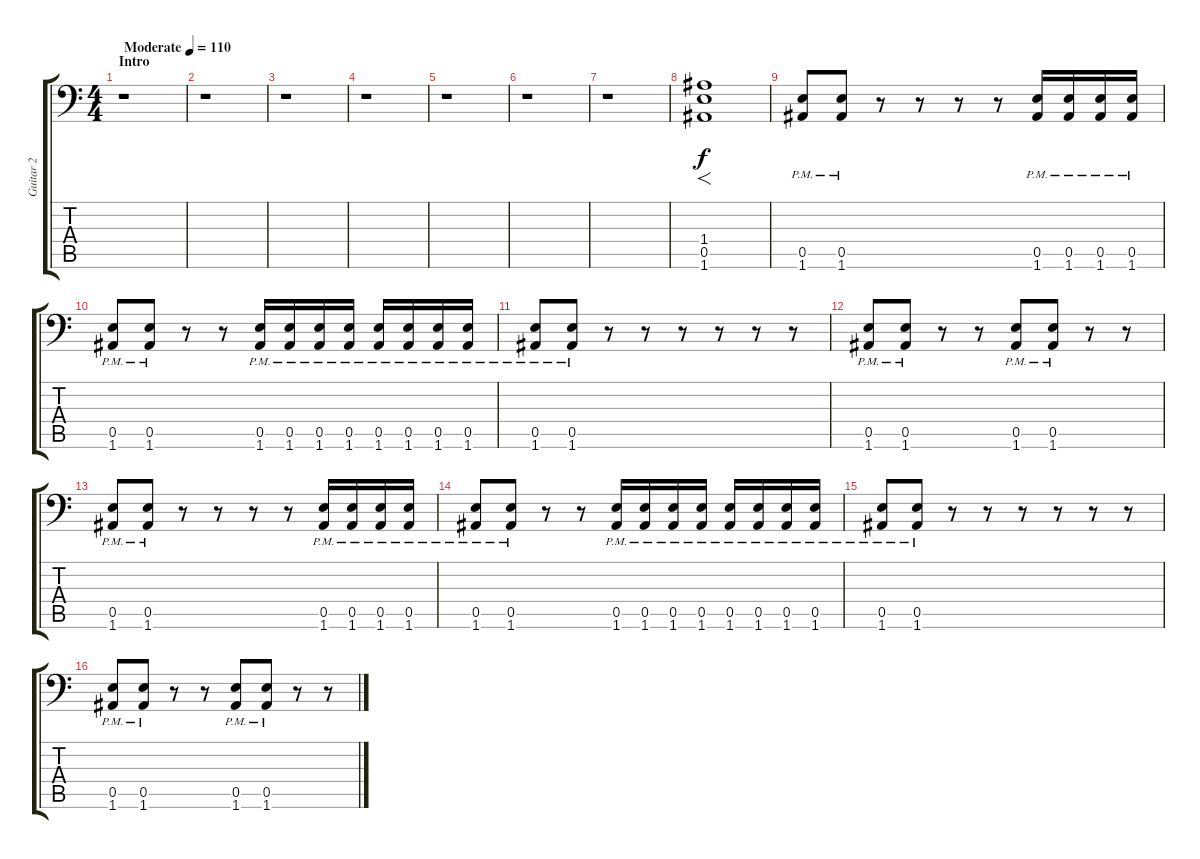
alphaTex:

\track ("Guitar 2" "Guitar 2") {instrument distortionguitar}
\staff {score tabs}
\tuning (B3 Gb3 D3 A2 E2 A1) {hide}
\ts (4 4)
\section ("" "Intro")
\tempo (110 "Moderate")
\clef f4
\ks c
r.1{dy f instrument distortionguitar} |
r.1 |
r.1 |
r.1 |
r.1 |
r.1 |
r.1 |
(1.4 0.5 1.6).1{f} |
(0.5{pm} 1.6{pm}).8 (0.5{pm} 1.6{pm}).8 r.8 r.8 r.8 r.8 (0.5{pm} 1.6{pm}).16 (0.5{pm} 1.6{pm}).16 (0.5{pm} 1.6{pm}).16 (0.5{pm} 1.6{pm}).16 |
(0.5{pm} 1.6{pm}).8 (0.5{pm} 1.6{pm}).8 r.8 r.8 (0.5{pm} 1.6{pm}).16 (0.5{pm} 1.6{pm}).16 (0.5{pm} 1.6{pm}).16 (0.5{pm} 1.6{pm}).16 (0.5{pm} 1.6{pm}).16 (0.5{pm} 1.6{pm}).16 (0.5{pm} 1.6{pm}).16 (0.5{pm} 1.6{pm}).16 |
(0.5{pm} 1.6{pm}).8 (0.5{pm} 1.6{pm}).8 r.8 r.8 r.8 r.8 r.8 r.8 |
(0.5{pm} 1.6{pm}).8 (0.5{pm} 1.6{pm}).8 r.8 r.8 (0.5{pm} 1.6{pm}).8 (0.5{pm} 1.6{pm}).8 r.8 r.8 |
(0.5{pm} 1.6{pm}).8 (0.5{pm} 1.6{pm}).8 r.8 r.8 r.8 r.8 (0.5{pm} 1.6{pm}).16 (0.5{pm} 1.6{pm}).16 (0.5{pm} 1.6{pm}).16 (0.5{pm} 1.6{pm}).16 |
(0.5{pm} 1.6{pm}).8 (0.5{pm} 1.6{pm}).8 r.8 r.8 (0.5{pm} 1.6{pm}).16 (0.5{pm} 1.6{pm}).16 (0.5{pm} 1.6{pm}).16 (0.5{pm} 1.6{pm}).16 (0.5{pm} 1.6{pm}).16 (0.5{pm} 1.6{pm}).16 (0.5{pm} 1.6{pm}).16 (0.5{pm} 1.6{pm}).16 |
(0.5{pm} 1.6{pm}).8 (0.5{pm} 1.6{pm}).8 r.8 r.8 r.8 r.8 r.8 r.8 |
(0.5{pm} 1.6{pm}).8 (0.5{pm} 1.6{pm}).8 r.8 r.8 (0.5{pm} 1.6{pm}).8 (0.5{pm} 1.6{pm}).8 r.8 r.8
